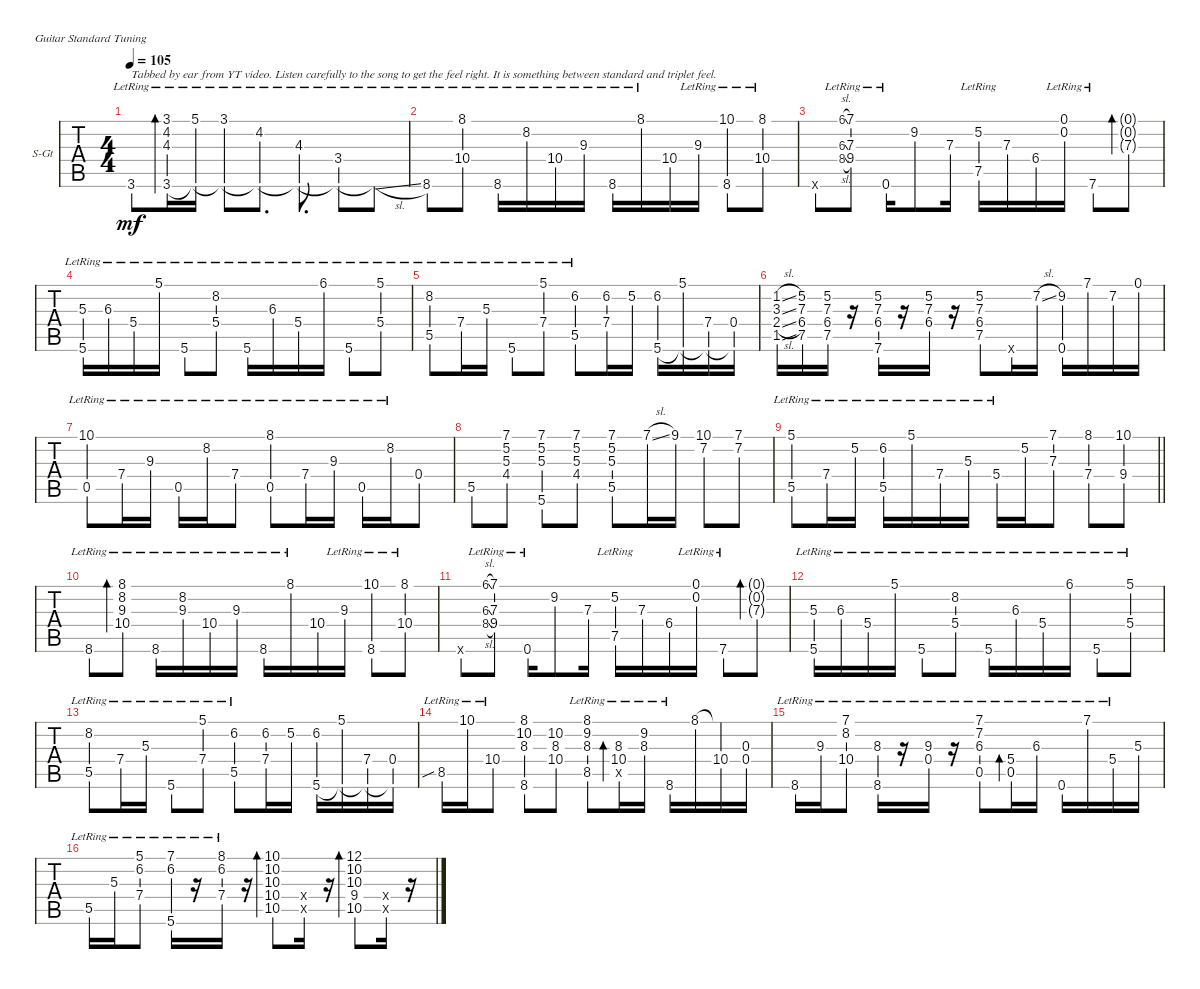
\defaultSystemsLayout 4
\bracketExtendMode groupsimilarinstruments
\firstSystemTrackNameOrientation horizontal
\otherSystemsTrackNameOrientation horizontal
\track ("Steel Guitar" "S-Gt") {instrument acousticguitarsteel}
\staff {tabs}
\tuning (E4 B3 G3 D3 A2 E2)
\ts (4 4)
\tempo 105
\clef g2
\ks c
3.6{lr}.8{txt "Tabbed by ear from YT video. Listen carefully to the song to get the feel right. It is something between standard and triplet feel." dy mf instrument acousticguitarsteel} (3.1 3.6{lr} 4.2{lr} 4.3{lr}).16{bd 60} (5.1 3.6{lr t}).16 (3.1 3.6{lr t}).8 (4.2 3.6{lr t}).8{d} (4.3 3.6{lr t}).8{d} (3.4{lr} 3.6{lr t}).8 3.6{sl lr t}.8 |
8.6{lr}.8 (8.1{ac lr} 10.4).8 8.6{lr}.16 8.2{lr}.16 10.4{lr}.16 9.3{lr}.16 8.6{lr}.16 8.1{ac lr}.16 10.4.16 9.3{lr}.16 (8.6{lr} 10.1{ac st}).8 (10.4{lr} 8.1{ac st}).8 |
0.6{x}.8 (8.4{sl lr} 6.1{sl} 6.3{sl}).8{gr} (9.4{lr} 7.1{ac lr} 7.3{lr}).8 0.6{lr}.16 9.2{ac}.8 7.3.16 (7.5{lr} 5.2).16 7.3.16 6.4.16 (0.1{lr} 0.2{lr}).16 7.6{lr}.8 (7.3{g} 0.2{g} 0.1{g}).8{bd 30} |
(5.6{lr} 5.3{ac lr}).16 6.3{ac lr}.16 5.4{lr}.16 5.1{ac lr}.16 5.6{lr}.8 (8.2{ac lr} 5.4{lr}).8 5.6{lr}.16 6.3{ac lr}.16 5.4{lr}.16 6.1{ac lr}.16 5.6{lr}.8 (5.1{ac lr} 5.4{lr}).8 |
(5.5{lr} 8.2{ac lr}).8 7.4{lr}.16 5.3{ac lr}.16 5.6{lr}.8 (5.1{ac lr} 7.4{lr}).8 (5.5{lr} 6.2{ac}).8 (6.2{ac} 7.4).16 5.2.16 (5.6 6.2{ac}).16 (5.1{ac} 5.6{t}).16 (7.4 5.6{t}).16 (0.4{ac} 5.6{t}).16 |
(2.4{sl} 1.2{sl} 3.3{sl} 1.5{sl}).16 (7.5 6.4 7.3 5.2).16 (5.2 7.3 6.4 7.5).16 r.16 (6.4 7.3 5.2 7.6).16 r.16 (5.2 7.3 6.4).16 r.16 (7.5 6.4 7.3 5.2).8 0.6{x}.16 7.2{sl}.16 (9.2 0.6).16 7.1.16 7.2.16 0.1.16 |
(0.5{lr} 10.1{ac lr}).8 7.4{lr}.16 9.3{lr}.16 0.5{lr}.16 8.2{lr}.16 7.4{lr}.8 (0.5{lr} 8.1{ac lr}).8 7.4{lr}.16 9.3{ac lr}.16 0.5{lr}.16 8.2{lr}.16 0.4.8 |
5.5.8 (4.4 5.3{st} 5.2{st} 7.1{st}).8 (5.6 7.1{st} 5.2{st} 5.3{st}).8 (4.4 7.1{st} 5.3{st} 5.2{st}).8 (5.5 7.1{st} 5.2{st} 5.3{st}).8 7.1{sl ac}.16 9.1{ac}.16 (10.1{ac st} 7.2{st}).8 (7.1{ac st} 7.2{st}).8 |
\barLineRight lightlight
(5.5{lr} 5.1{ac lr}).8 7.4{lr}.16 5.2{ac lr}.16 (5.5{lr} 6.2{ac lr}).16 5.1{ac lr}.16 7.4{lr}.16 5.3{lr}.16 5.4{lr}.16 5.2{ac}.16 (7.1{ac st} 7.3{st}).8 (8.1{ac st} 7.4{st}).8 (10.1{ac st} 9.4{st}).8 |
8.6{lr}.8 (8.1{ac lr} 8.2{lr} 10.4 9.3).8{bd 89} 8.6{lr}.16 (8.2{lr} 9.3{lr}).16 10.4{lr}.16 9.3{lr}.16 8.6{lr}.16 8.1{ac lr}.16 10.4.16 9.3{lr}.16 (8.6{lr} 10.1{ac st}).8 (10.4{lr} 8.1{ac st}).8 |
0.6{x}.8 (8.4{sl lr} 6.1{sl} 6.3{sl}).8{gr} (9.4{lr} 7.1{ac lr} 7.3{lr}).8 0.6{lr}.16 9.2{ac}.8 7.3.16 (7.5{lr} 5.2).16 7.3.16 6.4.16 (0.1{lr} 0.2{lr}).16 7.6{lr}.8 (7.3{g} 0.2{g} 0.1{g}).8{bd 30} |
(5.6{lr} 5.3{ac lr}).16 6.3{ac lr}.16 5.4{lr}.16 5.1{ac lr}.16 5.6{lr}.8 (8.2{ac lr} 5.4{lr}).8 5.6{lr}.16 6.3{ac lr}.16 5.4{lr}.16 6.1{ac lr}.16 5.6{lr}.8 (5.1{ac lr} 5.4{lr}).8 |
(5.5{lr} 8.2{ac lr}).8 7.4{lr}.16 5.3{ac lr}.16 5.6{lr}.8 (5.1{ac lr} 7.4{lr}).8 (5.5{lr} 6.2{ac}).8 (6.2{ac} 7.4).16 5.2.16 (5.6 6.2{ac}).16 (5.1{ac} 5.6{t}).16 (7.4 5.6{t}).16 (0.4{ac} 5.6{t}).16 |
8.5{sib lr}.16 10.1{ac lr}.16 10.4{lr}.8 (8.6{st} 8.1{ac st} 8.3{st} 10.2{st}).8 (10.4{st} 10.2{st} 8.3{st}).8 (8.5{lr} 8.1{ac lr} 9.2{lr} 8.3{lr}).8 (10.4{lr} 8.3{lr} 0.5{x}).16{bd 30} (8.3{lr} 9.2{ac lr}).16 8.6{lr}.16 8.1{ac}.16 (10.4 8.1{t}).16 (0.3 0.4).16 |
8.6{lr}.16 9.3{lr}.16 (10.4{lr} 7.1{ac lr} 8.2{lr}).8 (8.6{lr} 8.3{lr}).16 r.16 (0.4{lr} 9.3{lr}).16 r.16 (0.5{lr} 7.1{ac lr} 7.2{lr} 6.3{lr}).8 (5.4{lr} 0.5{lr}).16{bd 30} 6.3{ac lr}.16 0.6{lr}.16 7.1{ac lr}.16 5.4{lr}.16 5.3.16 |
5.5{lr}.16 5.3{lr}.16 (7.4{lr} 5.1{ac lr} 6.2{lr}).8 (5.6{lr} 6.2{lr} 7.1{ac lr}).16 r.16 (7.4{lr} 8.1{ac lr} 6.2{lr}).16 r.16 (10.1{ac st} 10.2{st} 10.3{st} 10.4{st} 10.5{st}).8{bd 63} (10.5{x} 10.4{x}).16 r.16 (10.5{st} 9.4{st} 10.2{st} 12.1{ac st} 10.3).8{bd 62} (10.4{x} 10.5{x}).16 r.16
